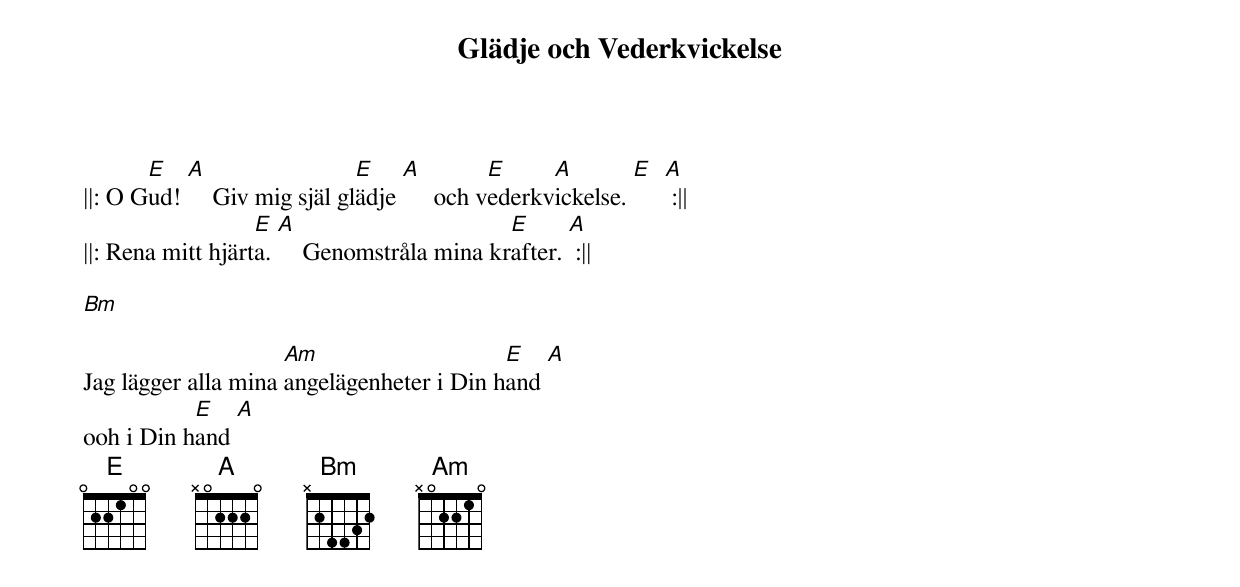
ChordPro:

{title: Glädje och Vederkvickelse}
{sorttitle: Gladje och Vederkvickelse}
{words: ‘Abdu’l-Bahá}
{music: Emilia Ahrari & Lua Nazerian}
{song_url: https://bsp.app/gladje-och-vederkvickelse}

||: O G[E]ud! [A]    Giv mig själ gl[E]ädje [A]     och v[E]ederkv[A]ickelse. [E]  [A] :||
||: Rena mitt hjärt[E]a. [A]    Genomstråla mina kr[E]after. [A] :||

[Bm]

Jag lägger alla mina [Am]angelägenheter i Din h[E]and [A]
ooh i Din h[E]and [A]
